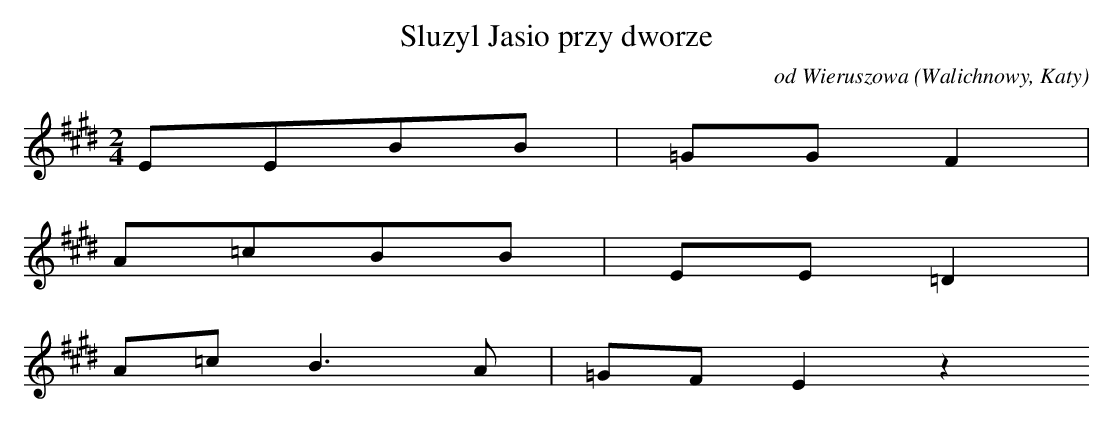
X:1
T: Sluzyl Jasio przy dworze
O: od Wieruszowa (Walichnowy, Katy)
M: 2/4
L: 1/8
K: E
EEBB | =GGF2 |
A=cBB | EE=D2 |
A=cB3A | =GFE2z2
